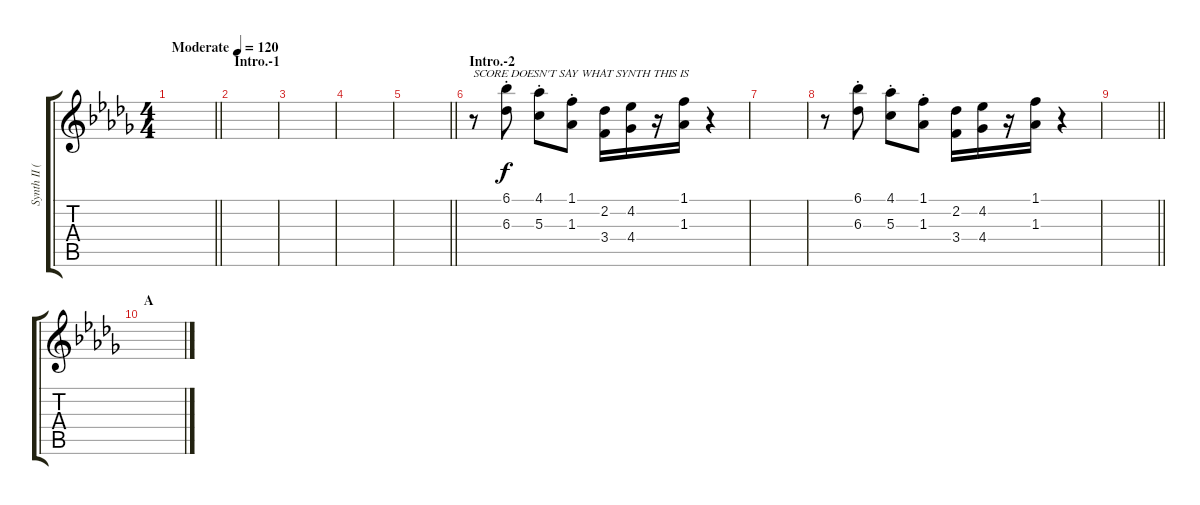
\track ("Synth II (Kotobuki Tsumugi)" "Synth II (") {instrument lead2sawtooth}
\staff {score tabs}
\tuning (E5 B4 G4 D4 A3 E3) {hide}
\ts (4 4)
\tempo (120 "Moderate")
\clef g2
\barLineRight lightlight
\ks db
|
\section ("" "Intro.-1")
|
|
|
\barLineRight lightlight
|
\section ("" "Intro.-2")
r.8{txt "SCORE DOESN'T SAY WHAT SYNTH THIS IS"} (6.1{st} 6.3{st}).8 (4.1{st} 5.3{st}).8 (1.1{st} 1.3{st}).8 (2.2 3.4).16 (4.2 4.4).16 r.16 (1.1 1.3).16 r.4 |
|
r.8 (6.1{st} 6.3{st}).8 (4.1{st} 5.3{st}).8 (1.1{st} 1.3{st}).8 (2.2 3.4).16 (4.2 4.4).16 r.16 (1.1 1.3).16 r.4 |
\barLineRight lightlight
|
\section ("" "A")
